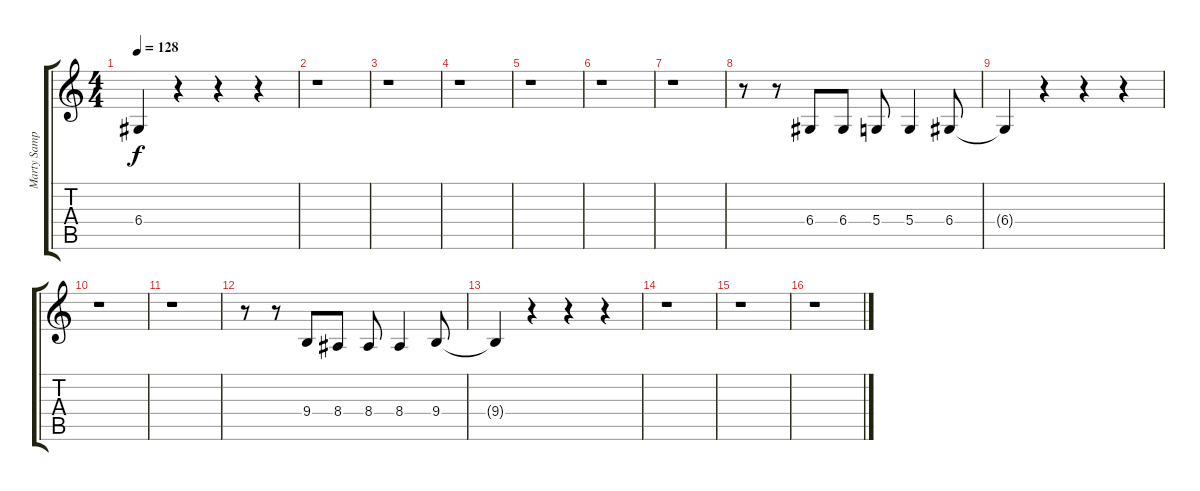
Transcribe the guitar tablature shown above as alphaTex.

\track ("Marty Sampson" "Marty Samp") {instrument clarinet}
\staff {score tabs}
\tuning (E4 B3 G3 D3 A2 E2) {hide}
\ts (4 4)
\tempo 128
\clef g2
\ks c
6.4{t}.4{dy f} r.4 r.4 r.4 |
r.1 |
r.1 |
r.1 |
r.1 |
r.1 |
r.1 |
r.8 r.8 6.4.8 6.4.8 5.4.8 5.4.4 6.4.8 |
6.4{t}.4 r.4 r.4 r.4 |
r.1 |
r.1 |
r.8 r.8 9.4.8 8.4.8 8.4.8 8.4.4 9.4.8 |
9.4{t}.4 r.4 r.4 r.4 |
r.1 |
r.1 |
r.1
